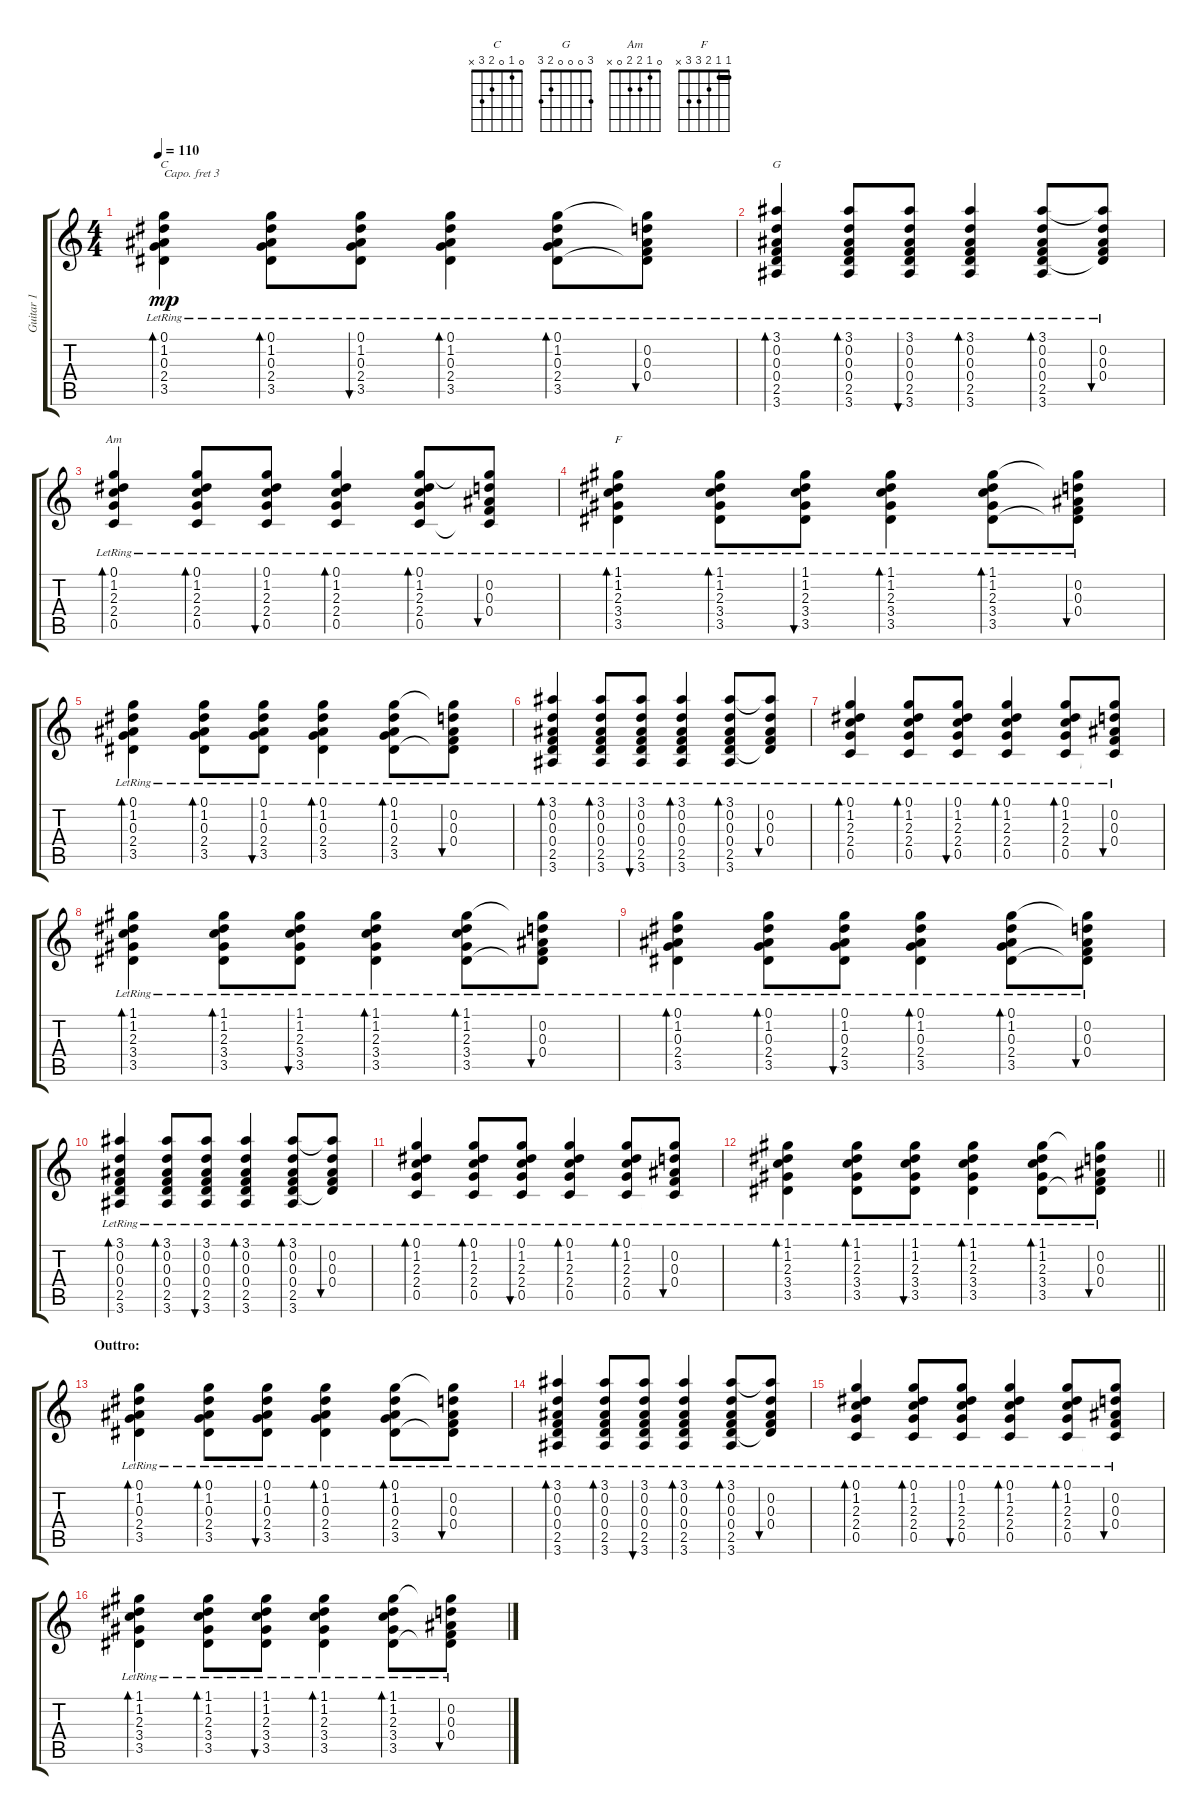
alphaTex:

\track ("Guitar 1" "Guitar 1") {instrument electricguitarjazz}
\staff {score tabs}
\capo 3
\tuning (E4 B3 G3 D3 A2 E2) {hide}
\chord ("C" 0 1 0 2 3 x)
\chord ("G" 3 0 0 0 2 3)
\chord ("Am" 0 1 2 2 0 x)
\chord ("F" 1 1 2 3 3 x) {barre 1}
\ts (4 4)
\tempo 110
\clef g2
\ks c
(0.1{lr} 1.2{lr} 0.3{lr} 2.4{lr} 3.5{lr}).4{bd 60 ch "C" dy mp} (0.1{lr} 1.2{lr} 0.3{lr} 2.4{lr} 3.5{lr}).8{bd 60} (0.1{lr} 1.2{lr} 0.3{lr} 2.4{lr} 3.5{lr}).8{bu 60} (0.1{lr} 1.2{lr} 0.3{lr} 2.4{lr} 3.5{lr}).4{bd 60} (0.1{lr} 1.2{lr} 0.3{lr} 2.4{lr} 3.5{lr}).8{bd 60} (0.1{t} 0.2{lr} 0.3{lr} 0.4{lr} 3.5{t}).8{bu 60} |
(3.1{lr} 0.2{lr} 0.3{lr} 0.4{lr} 2.5{lr} 3.6{lr}).4{bd 60 ch "G"} (3.1{lr} 0.2{lr} 0.3{lr} 0.4{lr} 2.5{lr} 3.6{lr}).8{bd 60} (3.1{lr} 0.2{lr} 0.3{lr} 0.4{lr} 2.5{lr} 3.6{lr}).8{bu 60} (3.1{lr} 0.2{lr} 0.3{lr} 0.4{lr} 2.5{lr} 3.6{lr}).4{bd 60} (3.1{lr} 0.2{lr} 0.3{lr} 0.4{lr} 2.5{lr} 3.6{lr}).8{bd 60} (3.1{t} 0.2{lr} 0.3{lr} 0.4{lr} 2.5{t}).8{bu 60} |
(0.1{lr} 1.2{lr} 2.3{lr} 2.4{lr} 0.5{lr}).4{bd 60 ch "Am"} (0.1{lr} 1.2{lr} 2.3{lr} 2.4{lr} 0.5{lr}).8{bd 60} (0.1{lr} 1.2{lr} 2.3{lr} 2.4{lr} 0.5{lr}).8{bu 60} (0.1{lr} 1.2{lr} 2.3{lr} 2.4{lr} 0.5{lr}).4{bd 60} (0.1{lr} 1.2{lr} 2.3{lr} 2.4{lr} 0.5{lr}).8{bd 60} (0.1{t} 0.2{lr} 0.3{lr} 0.4{lr} 0.5{t}).8{bu 60} |
(1.1{lr} 1.2{lr} 2.3{lr} 3.4{lr} 3.5{lr}).4{bd 60 ch "F"} (1.1{lr} 1.2{lr} 2.3{lr} 3.4{lr} 3.5{lr}).8{bd 60} (1.1{lr} 1.2{lr} 2.3{lr} 3.4{lr} 3.5{lr}).8{bu 60} (1.1{lr} 1.2{lr} 2.3{lr} 3.4{lr} 3.5{lr}).4{bd 60} (1.1{lr} 1.2{lr} 2.3{lr} 3.4{lr} 3.5{lr}).8{bd 60} (1.1{t} 0.2{lr} 0.3{lr} 0.4{lr} 3.5{t}).8{bu 60} |
(0.1{lr} 1.2{lr} 0.3{lr} 2.4{lr} 3.5{lr}).4{bd 60} (0.1{lr} 1.2{lr} 0.3{lr} 2.4{lr} 3.5{lr}).8{bd 60} (0.1{lr} 1.2{lr} 0.3{lr} 2.4{lr} 3.5{lr}).8{bu 60} (0.1{lr} 1.2{lr} 0.3{lr} 2.4{lr} 3.5{lr}).4{bd 60} (0.1{lr} 1.2{lr} 0.3{lr} 2.4{lr} 3.5{lr}).8{bd 60} (0.1{t} 0.2{lr} 0.3{lr} 0.4{lr} 3.5{t}).8{bu 60} |
(3.1{lr} 0.2{lr} 0.3{lr} 0.4{lr} 2.5{lr} 3.6{lr}).4{bd 60} (3.1{lr} 0.2{lr} 0.3{lr} 0.4{lr} 2.5{lr} 3.6{lr}).8{bd 60} (3.1{lr} 0.2{lr} 0.3{lr} 0.4{lr} 2.5{lr} 3.6{lr}).8{bu 60} (3.1{lr} 0.2{lr} 0.3{lr} 0.4{lr} 2.5{lr} 3.6{lr}).4{bd 60} (3.1{lr} 0.2{lr} 0.3{lr} 0.4{lr} 2.5{lr} 3.6{lr}).8{bd 60} (3.1{t} 0.2{lr} 0.3{lr} 0.4{lr} 2.5{t}).8{bu 60} |
(0.1{lr} 1.2{lr} 2.3{lr} 2.4{lr} 0.5{lr}).4{bd 60} (0.1{lr} 1.2{lr} 2.3{lr} 2.4{lr} 0.5{lr}).8{bd 60} (0.1{lr} 1.2{lr} 2.3{lr} 2.4{lr} 0.5{lr}).8{bu 60} (0.1{lr} 1.2{lr} 2.3{lr} 2.4{lr} 0.5{lr}).4{bd 60} (0.1{lr} 1.2{lr} 2.3{lr} 2.4{lr} 0.5{lr}).8{bd 60} (0.1{t} 0.2{lr} 0.3{lr} 0.4{lr} 0.5{t}).8{bu 60} |
(1.1{lr} 1.2{lr} 2.3{lr} 3.4{lr} 3.5{lr}).4{bd 60} (1.1{lr} 1.2{lr} 2.3{lr} 3.4{lr} 3.5{lr}).8{bd 60} (1.1{lr} 1.2{lr} 2.3{lr} 3.4{lr} 3.5{lr}).8{bu 60} (1.1{lr} 1.2{lr} 2.3{lr} 3.4{lr} 3.5{lr}).4{bd 60} (1.1{lr} 1.2{lr} 2.3{lr} 3.4{lr} 3.5{lr}).8{bd 60} (1.1{t} 0.2{lr} 0.3{lr} 0.4{lr} 3.5{t}).8{bu 60} |
(0.1{lr} 1.2{lr} 0.3{lr} 2.4{lr} 3.5{lr}).4{bd 60} (0.1{lr} 1.2{lr} 0.3{lr} 2.4{lr} 3.5{lr}).8{bd 60} (0.1{lr} 1.2{lr} 0.3{lr} 2.4{lr} 3.5{lr}).8{bu 60} (0.1{lr} 1.2{lr} 0.3{lr} 2.4{lr} 3.5{lr}).4{bd 60} (0.1{lr} 1.2{lr} 0.3{lr} 2.4{lr} 3.5{lr}).8{bd 60} (0.1{t} 0.2{lr} 0.3{lr} 0.4{lr} 3.5{t}).8{bu 60} |
(3.1{lr} 0.2{lr} 0.3{lr} 0.4{lr} 2.5{lr} 3.6{lr}).4{bd 60} (3.1{lr} 0.2{lr} 0.3{lr} 0.4{lr} 2.5{lr} 3.6{lr}).8{bd 60} (3.1{lr} 0.2{lr} 0.3{lr} 0.4{lr} 2.5{lr} 3.6{lr}).8{bu 60} (3.1{lr} 0.2{lr} 0.3{lr} 0.4{lr} 2.5{lr} 3.6{lr}).4{bd 60} (3.1{lr} 0.2{lr} 0.3{lr} 0.4{lr} 2.5{lr} 3.6{lr}).8{bd 60} (3.1{t} 0.2{lr} 0.3{lr} 0.4{lr} 2.5{t}).8{bu 60} |
(0.1{lr} 1.2{lr} 2.3{lr} 2.4{lr} 0.5{lr}).4{bd 60} (0.1{lr} 1.2{lr} 2.3{lr} 2.4{lr} 0.5{lr}).8{bd 60} (0.1{lr} 1.2{lr} 2.3{lr} 2.4{lr} 0.5{lr}).8{bu 60} (0.1{lr} 1.2{lr} 2.3{lr} 2.4{lr} 0.5{lr}).4{bd 60} (0.1{lr} 1.2{lr} 2.3{lr} 2.4{lr} 0.5{lr}).8{bd 60} (0.1{t} 0.2{lr} 0.3{lr} 0.4{lr} 0.5{t}).8{bu 60} |
\barLineRight lightlight
(1.1{lr} 1.2{lr} 2.3{lr} 3.4{lr} 3.5{lr}).4{bd 60} (1.1{lr} 1.2{lr} 2.3{lr} 3.4{lr} 3.5{lr}).8{bd 60} (1.1{lr} 1.2{lr} 2.3{lr} 3.4{lr} 3.5{lr}).8{bu 60} (1.1{lr} 1.2{lr} 2.3{lr} 3.4{lr} 3.5{lr}).4{bd 60} (1.1{lr} 1.2{lr} 2.3{lr} 3.4{lr} 3.5{lr}).8{bd 60} (1.1{t} 0.2{lr} 0.3{lr} 0.4{lr} 3.5{t}).8{bu 60} |
\section ("" "Outtro:")
(0.1{lr} 1.2{lr} 0.3{lr} 2.4{lr} 3.5{lr}).4{bd 60 volume 0} (0.1{lr} 1.2{lr} 0.3{lr} 2.4{lr} 3.5{lr}).8{bd 60} (0.1{lr} 1.2{lr} 0.3{lr} 2.4{lr} 3.5{lr}).8{bu 60} (0.1{lr} 1.2{lr} 0.3{lr} 2.4{lr} 3.5{lr}).4{bd 60} (0.1{lr} 1.2{lr} 0.3{lr} 2.4{lr} 3.5{lr}).8{bd 60} (0.1{t} 0.2{lr} 0.3{lr} 0.4{lr} 3.5{t}).8{bu 60} |
(3.1{lr} 0.2{lr} 0.3{lr} 0.4{lr} 2.5{lr} 3.6{lr}).4{bd 60} (3.1{lr} 0.2{lr} 0.3{lr} 0.4{lr} 2.5{lr} 3.6{lr}).8{bd 60} (3.1{lr} 0.2{lr} 0.3{lr} 0.4{lr} 2.5{lr} 3.6{lr}).8{bu 60} (3.1{lr} 0.2{lr} 0.3{lr} 0.4{lr} 2.5{lr} 3.6{lr}).4{bd 60} (3.1{lr} 0.2{lr} 0.3{lr} 0.4{lr} 2.5{lr} 3.6{lr}).8{bd 60} (3.1{t} 0.2{lr} 0.3{lr} 0.4{lr} 2.5{t}).8{bu 60} |
(0.1{lr} 1.2{lr} 2.3{lr} 2.4{lr} 0.5{lr}).4{bd 60} (0.1{lr} 1.2{lr} 2.3{lr} 2.4{lr} 0.5{lr}).8{bd 60} (0.1{lr} 1.2{lr} 2.3{lr} 2.4{lr} 0.5{lr}).8{bu 60} (0.1{lr} 1.2{lr} 2.3{lr} 2.4{lr} 0.5{lr}).4{bd 60} (0.1{lr} 1.2{lr} 2.3{lr} 2.4{lr} 0.5{lr}).8{bd 60} (0.1{t} 0.2{lr} 0.3{lr} 0.4{lr} 0.5{t}).8{bu 60} |
(1.1{lr} 1.2{lr} 2.3{lr} 3.4{lr} 3.5{lr}).4{bd 60} (1.1{lr} 1.2{lr} 2.3{lr} 3.4{lr} 3.5{lr}).8{bd 60} (1.1{lr} 1.2{lr} 2.3{lr} 3.4{lr} 3.5{lr}).8{bu 60} (1.1{lr} 1.2{lr} 2.3{lr} 3.4{lr} 3.5{lr}).4{bd 60} (1.1{lr} 1.2{lr} 2.3{lr} 3.4{lr} 3.5{lr}).8{bd 60} (1.1{t} 0.2{lr} 0.3{lr} 0.4{lr} 3.5{t}).8{bu 60}
